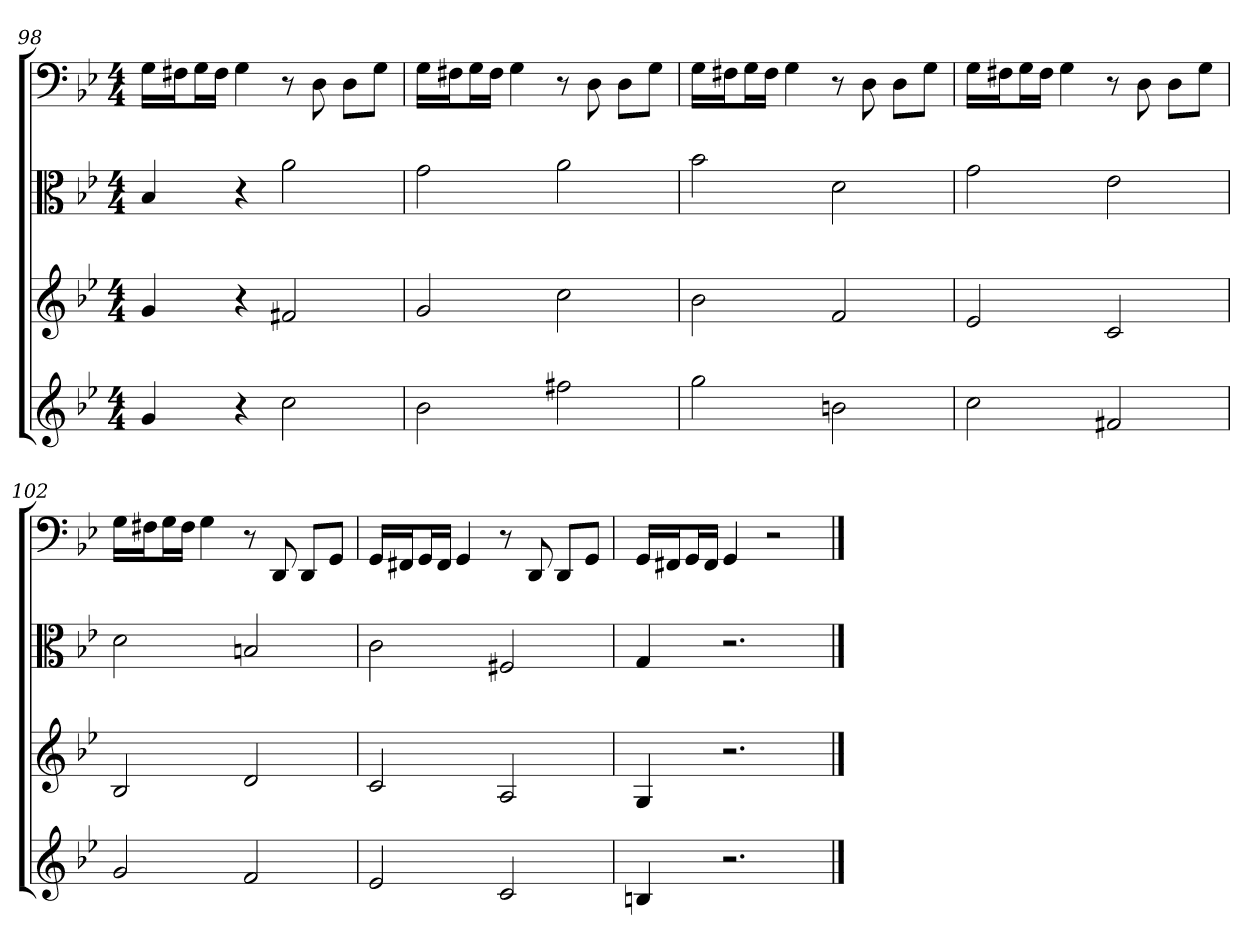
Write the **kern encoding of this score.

**kern	**kern	**kern	**kern
*part4	*part3	*part2	*part1
*staff4	*staff3	*staff2	*staff1
*	*	*clefC3	*clefF4
*k[b-e-]	*k[b-e-]	*k[b-e-]	*k[b-e-]
*g:	*g:	*g:	*g:
*M4/4	*M4/4	*M4/4	*M4/4
=98	=98	=98	=98
4g	4g	4B-	16G\LL
.	.	.	16F#X\J
.	.	.	16G\L
.	.	.	16F#\JJ
4r	4r	4r	4G
2cc	2f#X	2a	8r
.	.	.	8D
.	.	.	8D\L
.	.	.	8G\J
=99	=99	=99	=99
2b-	2g	2g	16G\LL
.	.	.	16F#X\J
.	.	.	16G\L
.	.	.	16F#\JJ
.	.	.	4G
2ff#X	2cc	2a	8r
.	.	.	8D
.	.	.	8D\L
.	.	.	8G\J
=100	=100	=100	=100
2gg	2b-	2b-	16G\LL
.	.	.	16F#X\J
.	.	.	16G\L
.	.	.	16F#\JJ
.	.	.	4G
2bn	2f	2d	8r
.	.	.	8D
.	.	.	8D\L
.	.	.	8G\J
=101	=101	=101	=101
2cc	2e-	2g	16G\LL
.	.	.	16F#X\J
.	.	.	16G\L
.	.	.	16F#\JJ
.	.	.	4G
2f#X	2c	2e-	8r
.	.	.	8D
.	.	.	8D\L
.	.	.	8G\J
=102	=102	=102	=102
2g	2B-	2d	16G\LL
.	.	.	16F#X\J
.	.	.	16G\L
.	.	.	16F#\JJ
.	.	.	4G
2f	2d	2Bn	8r
.	.	.	8DD
.	.	.	8DD/L
.	.	.	8GG/J
=103	=103	=103	=103
2e-	2c	2c	16GG/LL
.	.	.	16FF#X/J
.	.	.	16GG/L
.	.	.	16FF#/JJ
.	.	.	4GG
2c	2A	2F#X	8r
.	.	.	8DD
.	.	.	8DD/L
.	.	.	8GG/J
=104	=104	=104	=104
4Bn	4G	4G	16GG/LL
.	.	.	16FF#X/J
.	.	.	16GG/L
.	.	.	16FF#/JJ
2.r	2.r	2.r	4GG
.	.	.	2r
==	==	==	==
*-	*-	*-	*-
